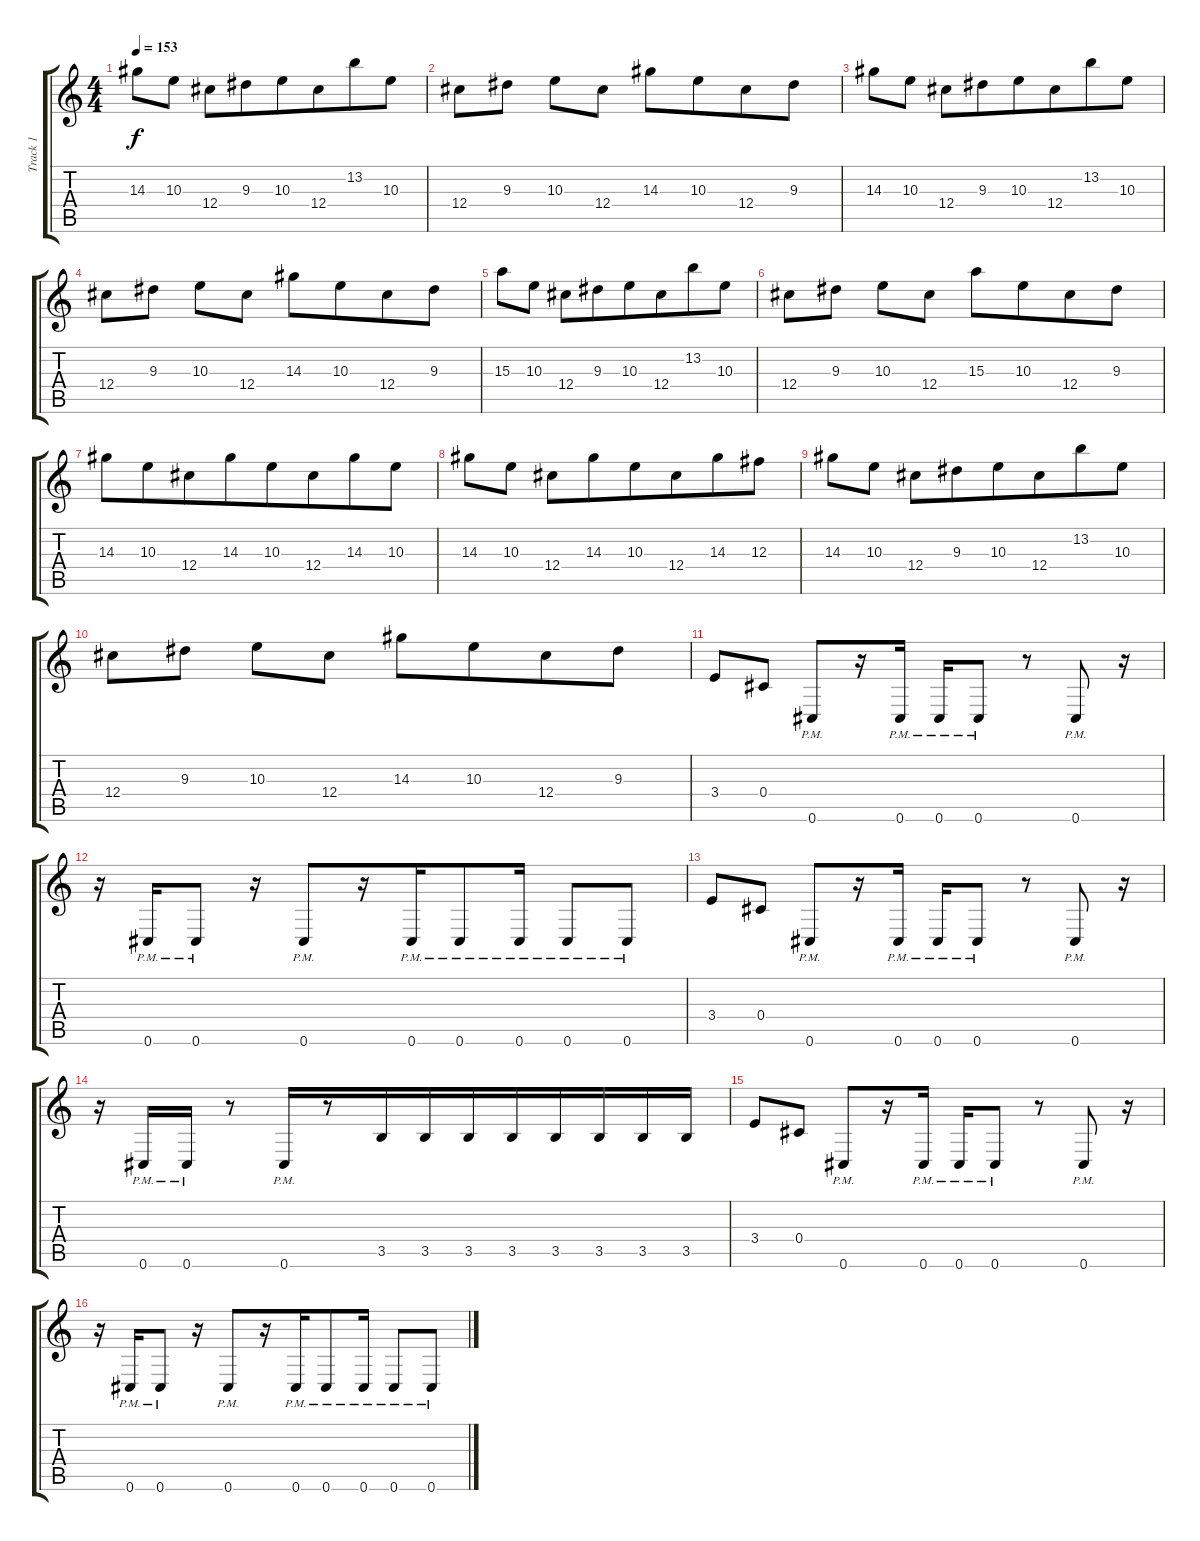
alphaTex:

\track ("Track 1" "Track 1") {instrument overdrivenguitar}
\staff {score tabs}
\tuning (Eb4 Bb3 Gb3 Db3 Ab2 Db2) {hide}
\ts (4 4)
\tempo 153
\clef g2
\ks c
14.3.8{dy f} 10.3.8 12.4.8{beam merge} 9.3.8{beam merge} 10.3.8 12.4.8{beam merge} 13.2.8 10.3.8 |
12.4.8{beam merge} 9.3.8 10.3.8 12.4.8 14.3.8 10.3.8{beam merge} 12.4.8 9.3.8 |
14.3.8 10.3.8 12.4.8{beam merge} 9.3.8{beam merge} 10.3.8 12.4.8{beam merge} 13.2.8 10.3.8 |
12.4.8{beam merge} 9.3.8 10.3.8 12.4.8 14.3.8 10.3.8{beam merge} 12.4.8 9.3.8 |
15.3.8 10.3.8 12.4.8{beam merge} 9.3.8{beam merge} 10.3.8 12.4.8{beam merge} 13.2.8 10.3.8 |
12.4.8{beam merge} 9.3.8 10.3.8 12.4.8 15.3.8 10.3.8{beam merge} 12.4.8 9.3.8 |
14.3.8{beam merge} 10.3.8{beam merge} 12.4.8 14.3.8{beam merge} 10.3.8{beam merge} 12.4.8{beam merge} 14.3.8{beam merge} 10.3.8 |
14.3.8 10.3.8 12.4.8 14.3.8{beam merge} 10.3.8{beam merge} 12.4.8{beam merge} 14.3.8 12.3.8 |
14.3.8 10.3.8 12.4.8{beam merge} 9.3.8{beam merge} 10.3.8 12.4.8{beam merge} 13.2.8 10.3.8 |
12.4.8{beam merge} 9.3.8 10.3.8 12.4.8 14.3.8 10.3.8{beam merge} 12.4.8 9.3.8 |
3.4.8 0.4.8 0.6{pm}.8 r.16 0.6{pm}.16 0.6{pm}.16{beam merge} 0.6{pm}.8 r.8 0.6{pm}.8 r.16 |
r.16 0.6{pm}.16 0.6{pm}.8 r.16{beam merge} 0.6{pm}.8{beam merge} r.16 0.6{pm}.16 0.6{pm}.8 0.6{pm}.16 0.6{pm}.8 0.6{pm}.8 |
3.4.8 0.4.8 0.6{pm}.8 r.16 0.6{pm}.16 0.6{pm}.16{beam merge} 0.6{pm}.8 r.8 0.6{pm}.8 r.16 |
r.16{beam merge} 0.6{pm}.16 0.6{pm}.16 r.8{beam merge} 0.6{pm}.16{beam merge} r.8 3.5.16 3.5.16{beam merge} 3.5.16 3.5.16{beam merge} 3.5.16 3.5.16 3.5.16{beam merge} 3.5.16 |
3.4.8 0.4.8 0.6{pm}.8 r.16 0.6{pm}.16 0.6{pm}.16{beam merge} 0.6{pm}.8 r.8 0.6{pm}.8 r.16 |
r.16 0.6{pm}.16 0.6{pm}.8 r.16{beam merge} 0.6{pm}.8{beam merge} r.16 0.6{pm}.16 0.6{pm}.8 0.6{pm}.16 0.6{pm}.8 0.6{pm}.8
